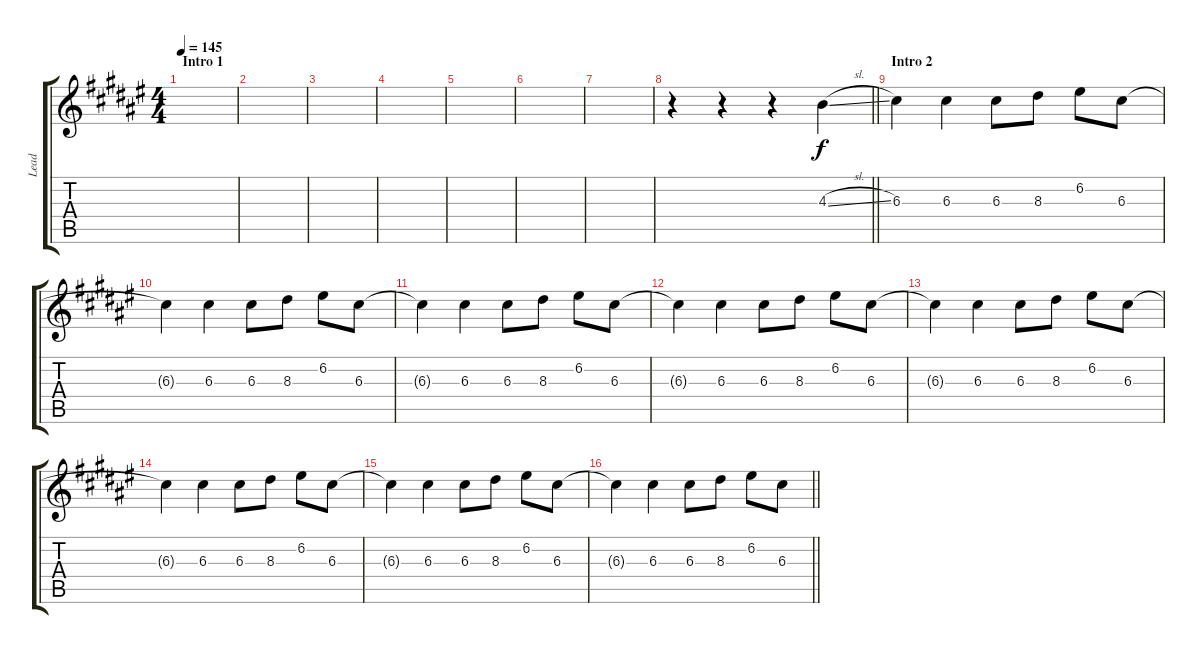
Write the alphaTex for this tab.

\track ("Lead" "Lead") {instrument overdrivenguitar}
\staff {score tabs}
\tuning (E4 B3 G3 D3 A2 E2) {hide}
\ts (4 4)
\section ("" "Intro 1")
\tempo 145
\clef g2
\ks f#
|
|
|
|
|
|
|
\barLineRight lightlight
r.4 r.4 r.4 4.3{sl}.4 |
\section ("" "Intro 2")
6.3.4 6.3.4 6.3.8 8.3.8 6.2.8 6.3.8 |
6.3{t}.4 6.3.4 6.3.8 8.3.8 6.2.8 6.3.8 |
6.3{t}.4 6.3.4 6.3.8 8.3.8 6.2.8 6.3.8 |
6.3{t}.4 6.3.4 6.3.8 8.3.8 6.2.8 6.3.8 |
6.3{t}.4 6.3.4 6.3.8 8.3.8 6.2.8 6.3.8 |
6.3{t}.4 6.3.4 6.3.8 8.3.8 6.2.8 6.3.8 |
6.3{t}.4 6.3.4 6.3.8 8.3.8 6.2.8 6.3.8 |
\barLineRight lightlight
6.3{t}.4 6.3.4 6.3.8 8.3.8 6.2.8 6.3.8
